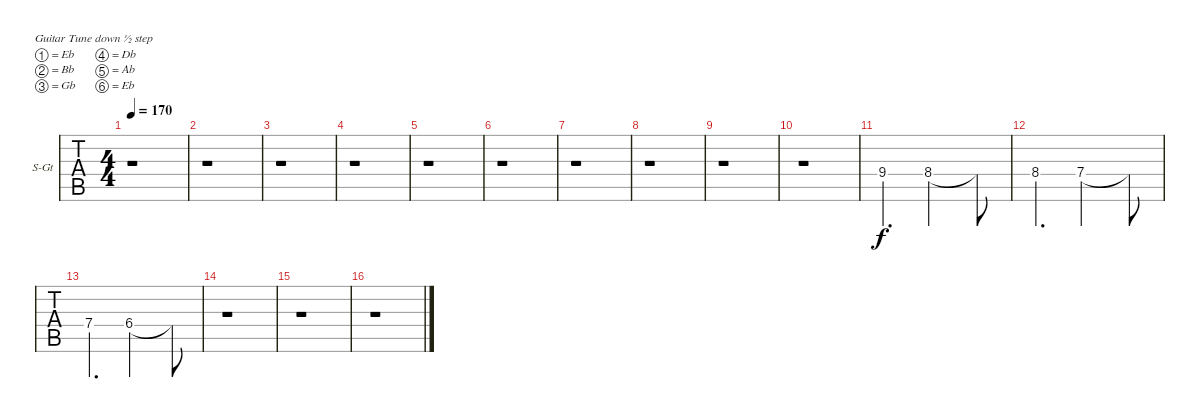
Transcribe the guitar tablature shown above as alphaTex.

\bracketExtendMode groupsimilarinstruments
\firstSystemTrackNameOrientation horizontal
\otherSystemsTrackNameOrientation horizontal
\track ("Clavier - Jens Johansson" "S-Gt") {instrument stringensemble1}
\staff {tabs}
\tuning (Eb4 Bb3 Gb3 Db3 Ab2 Eb2)
\displaytranspose 12
\ts (4 4)
\beaming (8 2 2 2 2)
\tempo 170
\clef g2
\ks c
r.1{dy f} |
r.1 |
r.1 |
r.1 |
r.1 |
r.1 |
r.1 |
r.1 |
r.1 |
r.1 |
9.4.4{d} 8.4.2 8.4{t}.8 |
8.4.4{d} 7.4.2 7.4{t}.8 |
7.4.4{d} 6.4.2 6.4{t}.8 |
r.1 |
r.1 |
r.1
